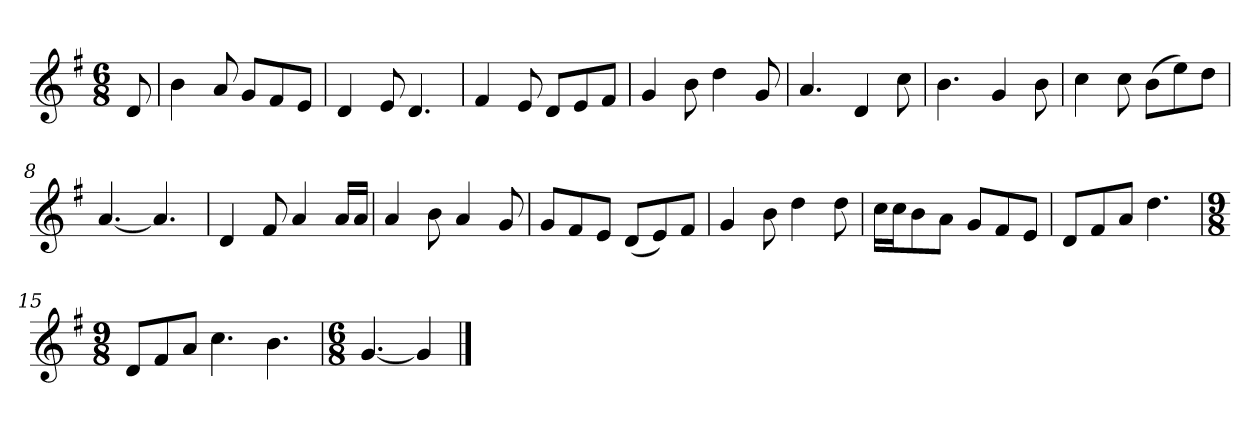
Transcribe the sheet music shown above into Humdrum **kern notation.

**kern
*part1
*staff1
*k[f#]
*M6/8
*MM120
=
8d
=1
4b
8a
8gL
8f#
8eJ
=2
4d
8e
4.d
=3
4f#
8e
8dL
8e
8f#J
=4
4g
8b
4dd
8g
=5
4.a
4d
8cc
=6
4.b
4g
8b
=7
4cc
8cc
(8bL
8ee)
8ddJ
=8
[4.a
4.a]
=9
4d
8f#
4a
16aLL
16aJJ
=10
4a
8b
4a
8g
=11
8gL
8f#
8eJ
(8dL
8e)
8f#J
=12
4g
8b
4dd
8dd
=13
16ccLL
16ccJ
8b
8aJ
8gL
8f#
8eJ
=14
8dL
8f#
8aJ
4.dd
=15
*M9/8
8dL
8f#
8aJ
4.cc
4.b
=16
*M6/8
[4.g
4g]
==
*-
